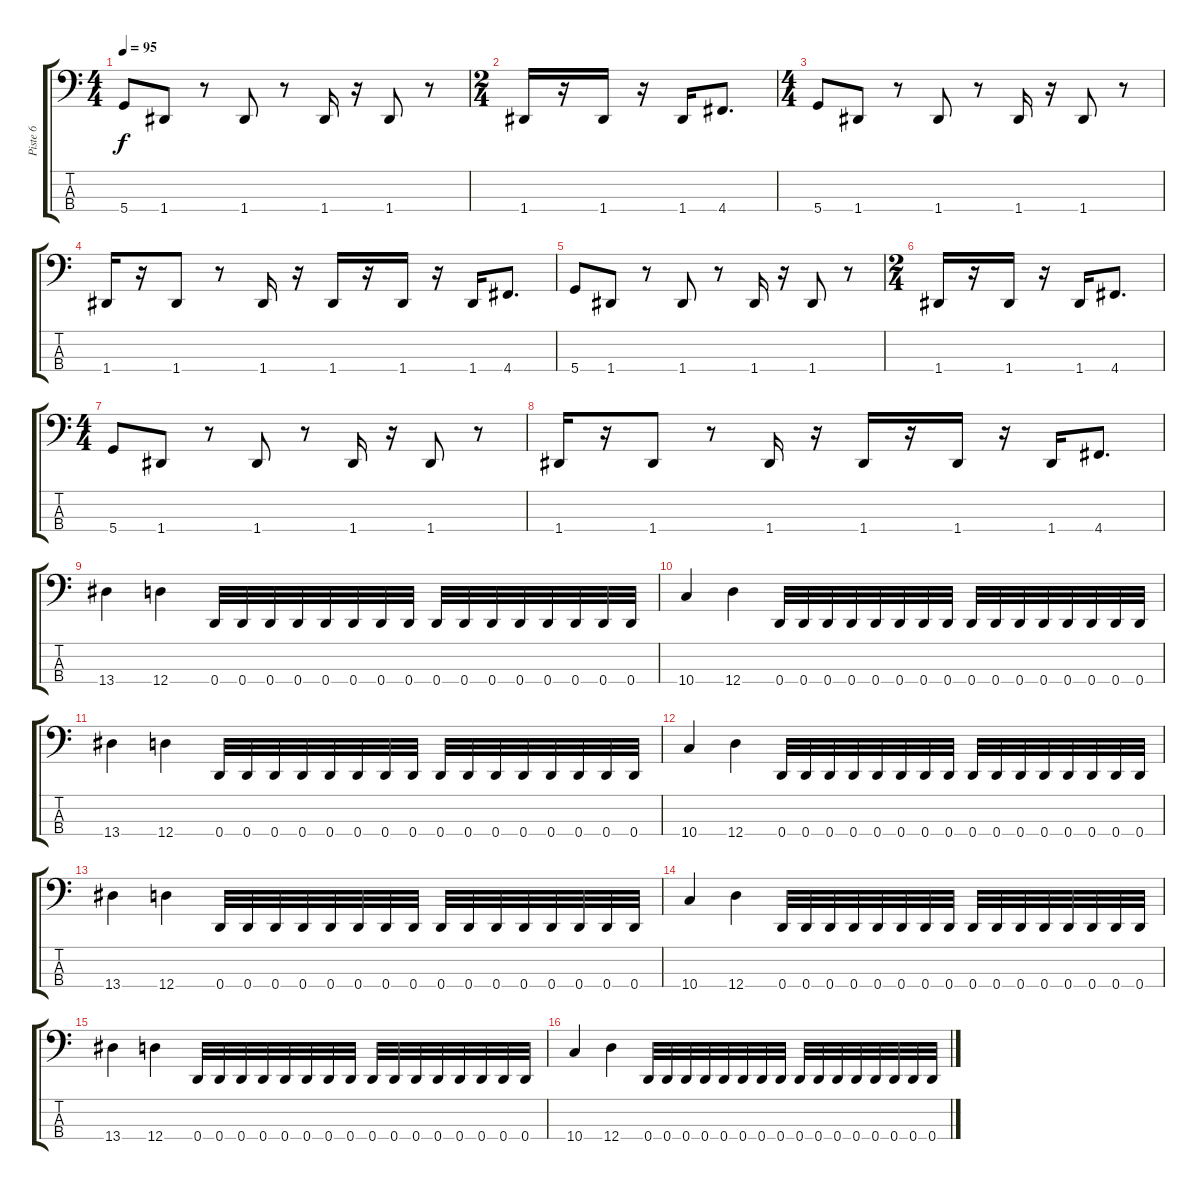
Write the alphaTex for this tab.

\track ("Piste 6" "Piste 6") {instrument electricbasspick}
\staff {score tabs}
\tuning (G2 D2 A1 D1) {hide}
\ts (4 4)
\tempo 95
\clef f4
\ks c
5.4.8{dy f} 1.4.8 r.8 1.4.8 r.8 1.4.16 r.16 1.4.8 r.8 |
\ts (2 4)
1.4.16 r.16 1.4.16 r.16 1.4.16 4.4.8{d} |
\ts (4 4)
5.4.8 1.4.8 r.8 1.4.8 r.8 1.4.16 r.16 1.4.8 r.8 |
1.4.16 r.16 1.4.8 r.8 1.4.16 r.16 1.4.16 r.16 1.4.16 r.16 1.4.16 4.4.8{d} |
5.4.8 1.4.8 r.8 1.4.8 r.8 1.4.16 r.16 1.4.8 r.8 |
\ts (2 4)
1.4.16 r.16 1.4.16 r.16 1.4.16 4.4.8{d} |
\ts (4 4)
5.4.8 1.4.8 r.8 1.4.8 r.8 1.4.16 r.16 1.4.8 r.8 |
1.4.16 r.16 1.4.8 r.8 1.4.16 r.16 1.4.16 r.16 1.4.16 r.16 1.4.16 4.4.8{d} |
13.4.4 12.4.4 0.4.32 0.4.32 0.4.32 0.4.32 0.4.32 0.4.32 0.4.32 0.4.32 0.4.32 0.4.32 0.4.32 0.4.32 0.4.32 0.4.32 0.4.32 0.4.32 |
10.4.4 12.4.4 0.4.32 0.4.32 0.4.32 0.4.32 0.4.32 0.4.32 0.4.32 0.4.32 0.4.32 0.4.32 0.4.32 0.4.32 0.4.32 0.4.32 0.4.32 0.4.32 |
13.4.4 12.4.4 0.4.32 0.4.32 0.4.32 0.4.32 0.4.32 0.4.32 0.4.32 0.4.32 0.4.32 0.4.32 0.4.32 0.4.32 0.4.32 0.4.32 0.4.32 0.4.32 |
10.4.4 12.4.4 0.4.32 0.4.32 0.4.32 0.4.32 0.4.32 0.4.32 0.4.32 0.4.32 0.4.32 0.4.32 0.4.32 0.4.32 0.4.32 0.4.32 0.4.32 0.4.32 |
13.4.4 12.4.4 0.4.32 0.4.32 0.4.32 0.4.32 0.4.32 0.4.32 0.4.32 0.4.32 0.4.32 0.4.32 0.4.32 0.4.32 0.4.32 0.4.32 0.4.32 0.4.32 |
10.4.4 12.4.4 0.4.32 0.4.32 0.4.32 0.4.32 0.4.32 0.4.32 0.4.32 0.4.32 0.4.32 0.4.32 0.4.32 0.4.32 0.4.32 0.4.32 0.4.32 0.4.32 |
13.4.4 12.4.4 0.4.32 0.4.32 0.4.32 0.4.32 0.4.32 0.4.32 0.4.32 0.4.32 0.4.32 0.4.32 0.4.32 0.4.32 0.4.32 0.4.32 0.4.32 0.4.32 |
10.4.4 12.4.4 0.4.32 0.4.32 0.4.32 0.4.32 0.4.32 0.4.32 0.4.32 0.4.32 0.4.32 0.4.32 0.4.32 0.4.32 0.4.32 0.4.32 0.4.32 0.4.32
